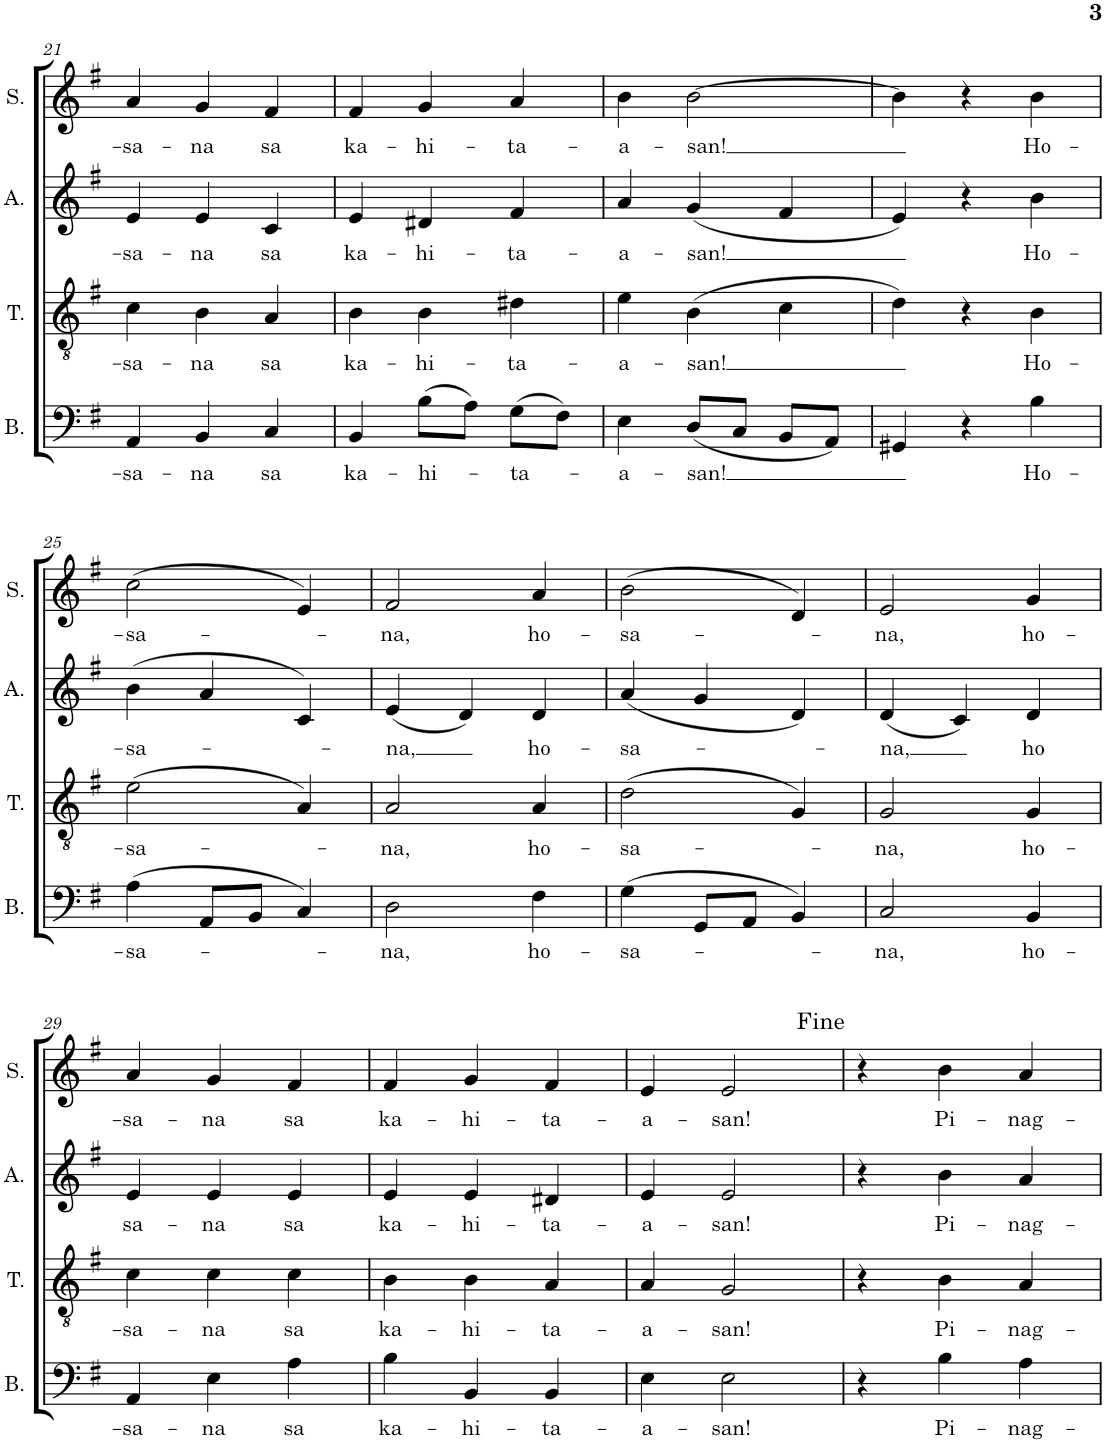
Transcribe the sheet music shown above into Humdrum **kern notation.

**kern	**text	**kern	**text	**kern	**text	**kern	**text
*part4	*part4	*part3	*part3	*part2	*part2	*part1	*part1
*staff4	*staff4	*staff3	*staff3	*staff2	*staff2	*staff1	*staff1
*I"Bass	*	*I"Tenor	*	*I"Alto	*	*I"Soprano	*
*I'B.	*	*I'T.	*	*I'A.	*	*I'S.	*
!!LO:PB:g=z
*clefF4	*	*clefGv2	*	*clefG2	*	*clefG2	*
*k[f#]	*	*k[f#]	*	*k[f#]	*	*k[f#]	*
*M3/4	*	*M3/4	*	*M3/4	*	*M3/4	*
=21	=21	=21	=21	=21	=21	=21	=21
!	!LO:LY:b	!	!LO:LY:b	!	!LO:LY:b	!	!LO:LY:b
4AA/	-sa-	4c\	-sa-	4e/	-sa-	4a/	-sa-
!	!LO:LY:b	!	!LO:LY:b	!	!LO:LY:b	!	!LO:LY:b
4BB/	-na	4B\	-na	4e/	-na	4g/	-na
!	!LO:LY:b	!	!LO:LY:b	!	!LO:LY:b	!	!LO:LY:b
4C/	sa	4A/	sa	4c/	sa	4f#/	sa
=22	=22	=22	=22	=22	=22	=22	=22
!	!LO:LY:b	!	!LO:LY:b	!	!LO:LY:b	!	!LO:LY:b
4BB/	ka-	4B\	ka-	4e/	ka-	4f#/	ka-
!	!LO:LY:b	!	!LO:LY:b	!	!LO:LY:b	!	!LO:LY:b
(8B\L	-hi-	4B\	-hi-	4d#X/	-hi-	4g/	-hi-
8A\J)	.	.	.	.	.	.	.
!	!LO:LY:b	!	!LO:LY:b	!	!LO:LY:b	!	!LO:LY:b
(8G\L	-ta-	4d#X\	-ta-	4f#/	-ta-	4a/	-ta-
8F#\J)	.	.	.	.	.	.	.
=23	=23	=23	=23	=23	=23	=23	=23
!	!LO:LY:b	!	!LO:LY:b	!	!LO:LY:b	!	!LO:LY:b
4E\	-a-	4e\	-a-	4a/	-a-	4b\	-a-
!	!LO:LY:b	!	!LO:LY:b	!	!LO:LY:b	!	!LO:LY:b
(8D/L	-san!	(4B\	-san!	(4g/	-san!	[2b\	-san!
8C/J	.	.	.	.	.	.	.
8BB/L	.	4c\	.	4f#/	.	.	.
8AA/J)	.	.	.	.	.	.	.
=24	=24	=24	=24	=24	=24	=24	=24
4GG#X/	.	4d\)	.	4e/)	.	4b\]	.
4r	.	4r	.	4r	.	4r	.
!	!LO:LY:b	!	!LO:LY:b	!	!LO:LY:b	!	!LO:LY:b
4B\	Ho-	4B\	Ho-	4b\	Ho-	4b\	Ho-
!!LO:LB:g=z
=25	=25	=25	=25	=25	=25	=25	=25
!	!LO:LY:b	!	!LO:LY:b	!	!LO:LY:b	!	!LO:LY:b
(4A\	-sa-	(2e\	-sa-	(4b\	-sa-	(2cc\	-sa-
8AA/L	.	.	.	4a/	.	.	.
8BB/J	.	.	.	.	.	.	.
4C/)	.	4A/)	.	4c/)	.	4e/)	.
=26	=26	=26	=26	=26	=26	=26	=26
!	!LO:LY:b	!	!LO:LY:b	!	!LO:LY:b	!	!LO:LY:b
2D\	-na,	2A/	-na,	(4e/	-na,	2f#/	-na,
.	.	.	.	4d/)	.	.	.
!	!LO:LY:b	!	!LO:LY:b	!	!LO:LY:b	!	!LO:LY:b
4F#\	ho-	4A/	ho-	4d/	ho-	4a/	ho-
=27	=27	=27	=27	=27	=27	=27	=27
!	!LO:LY:b	!	!LO:LY:b	!	!LO:LY:b	!	!LO:LY:b
(4G\	-sa-	(2d\	-sa-	(4a/	-sa-	(2b\	-sa-
8GG/L	.	.	.	4g/	.	.	.
8AA/J	.	.	.	.	.	.	.
4BB/)	.	4G/)	.	4d/)	.	4d/)	.
=28	=28	=28	=28	=28	=28	=28	=28
!	!LO:LY:b	!	!LO:LY:b	!	!LO:LY:b	!	!LO:LY:b
2C/	-na,	2G/	-na,	(4d/	-na,	2e/	-na,
.	.	.	.	4c/)	.	.	.
!	!LO:LY:b	!	!LO:LY:b	!	!LO:LY:b	!	!LO:LY:b
4BB/	ho-	4G/	ho-	4d/	ho	4g/	ho-
!!LO:LB:g=z
=29	=29	=29	=29	=29	=29	=29	=29
!	!LO:LY:b	!	!LO:LY:b	!	!LO:LY:b	!	!LO:LY:b
4AA/	-sa-	4c\	-sa-	4e/	-sa-	4a/	-sa-
!	!LO:LY:b	!	!LO:LY:b	!	!LO:LY:b	!	!LO:LY:b
4E\	-na	4c\	-na	4e/	-na	4g/	-na
!	!LO:LY:b	!	!LO:LY:b	!	!LO:LY:b	!	!LO:LY:b
4A\	sa	4c\	sa	4e/	sa	4f#/	sa
=30	=30	=30	=30	=30	=30	=30	=30
!	!LO:LY:b	!	!LO:LY:b	!	!LO:LY:b	!	!LO:LY:b
4B\	ka-	4B\	ka-	4e/	ka-	4f#/	ka-
!	!LO:LY:b	!	!LO:LY:b	!	!LO:LY:b	!	!LO:LY:b
4BB/	-hi-	4B\	-hi-	4e/	-hi-	4g/	-hi-
!	!LO:LY:b	!	!LO:LY:b	!	!LO:LY:b	!	!LO:LY:b
4BB/	-ta-	4A/	-ta-	4d#X/	-ta-	4f#/	-ta-
=31	=31	=31	=31	=31	=31	=31	=31
!	!LO:LY:b	!	!LO:LY:b	!	!LO:LY:b	!	!LO:LY:b
4E\	-a-	4A/	-a-	4e/	-a-	4e/	-a-
!	!LO:LY:b	!	!LO:LY:b	!	!LO:LY:b	!	!LO:LY:b
2E\	-san!	2G/	-san!	2e/	-san!	2e/	-san!
=32	=32	=32	=32	=32	=32	=32	=32
4r	.	4r	.	4r	.	4r	.
!	!LO:LY:b	!	!LO:LY:b	!	!LO:LY:b	!	!LO:LY:b
4B\	Pi-	4B\	Pi-	4b\	Pi-	4b\	Pi-
!	!LO:LY:b	!	!LO:LY:b	!	!LO:LY:b	!	!LO:LY:b
4A\	-nag-	4A/	-nag-	4a/	-nag-	4a/	-nag-
=	=	=	=	=	=	=	=
*-	*-	*-	*-	*-	*-	*-	*-
